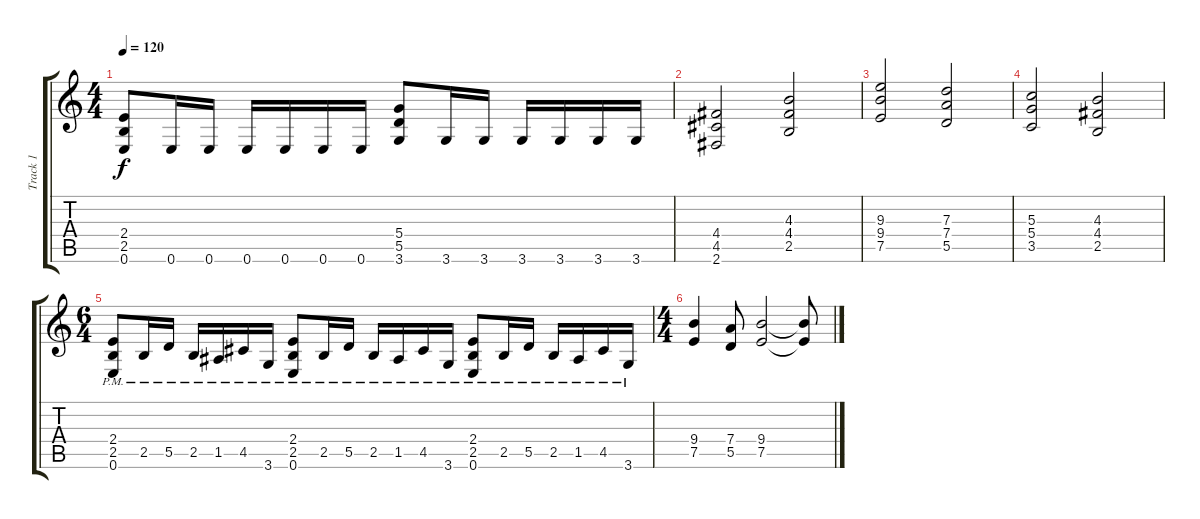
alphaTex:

\track ("Track 1" "Track 1") {instrument distortionguitar}
\staff {score tabs}
\tuning (E4 B3 G3 D3 A2 E2) {hide}
\ts (4 4)
\tempo 120
\clef g2
\ks c
(2.4 2.5 0.6).8{dy f} 0.6.16 0.6.16 0.6.16 0.6.16 0.6.16 0.6.16 (5.4 5.5 3.6).8 3.6.16 3.6.16 3.6.16 3.6.16 3.6.16 3.6.16 |
(4.4 4.5 2.6).2 (4.3 4.4 2.5).2 |
(9.3 9.4 7.5).2 (7.3 7.4 5.5).2 |
(5.3 5.4 3.5).2 (4.3 4.4 2.5).2 |
\ts (6 4)
(2.4{pm} 2.5{pm} 0.6{pm}).8 2.5{pm}.16 5.5{pm}.16 2.5{pm}.16 1.5{pm}.16 4.5{pm}.16 3.6{pm}.16 (2.4{pm} 2.5{pm} 0.6{pm}).8 2.5{pm}.16 5.5{pm}.16 2.5{pm}.16 1.5{pm}.16 4.5{pm}.16 3.6{pm}.16 (2.4{pm} 2.5{pm} 0.6{pm}).8 2.5{pm}.16 5.5{pm}.16 2.5{pm}.16 1.5{pm}.16 4.5{pm}.16 3.6{pm}.16 |
\ts (4 4)
(9.4 7.5).4 (7.4 5.5).8 (9.4 7.5).2 (9.4{t} 7.5{t}).8
